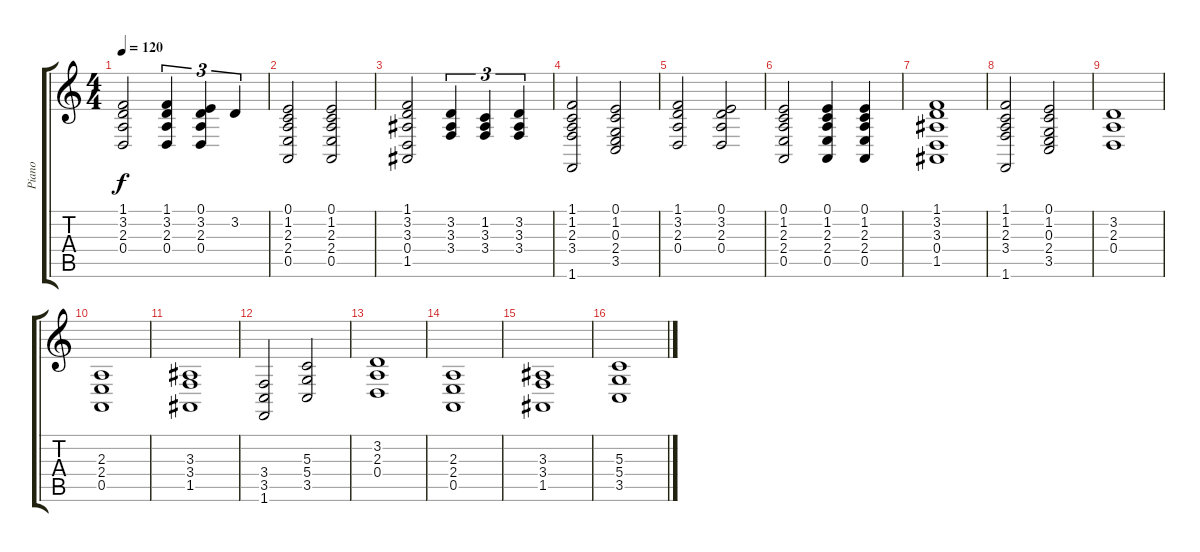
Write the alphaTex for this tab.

\track ("Piano" "Piano") {instrument brightacousticpiano}
\staff {score tabs}
\tuning (E4 B3 G3 D3 A2 E2) {hide}
\ts (4 4)
\tempo 120
\clef g2
\ks c
(1.1 3.2 2.3 0.4).2{dy f instrument brightacousticpiano} (1.1 3.2 2.3 0.4).4{tu (3 2)} (0.1 3.2 2.3 0.4).4{tu (3 2)} 3.2.4{tu (3 2)} |
(0.1 1.2 2.3 2.4 0.5).2 (0.1 1.2 2.3 2.4 0.5).2 |
(1.1 3.2 3.3 0.4 1.5).2 (3.2 3.3 3.4).4{tu (3 2)} (1.2 3.3 3.4).4{tu (3 2)} (3.2 3.3 3.4).4{tu (3 2)} |
(1.1 1.2 2.3 3.4 1.6).2 (0.1 1.2 0.3 2.4 3.5).2 |
(1.1 3.2 2.3 0.4).2 (0.1 3.2 2.3 0.4).2 |
(0.1 1.2 2.3 2.4 0.5).2 (0.1 1.2 2.3 2.4 0.5).4 (0.1 1.2 2.3 2.4 0.5).4 |
(1.1 3.2 3.3 0.4 1.5).1 |
(1.1 1.2 2.3 3.4 1.6).2 (0.1 1.2 0.3 2.4 3.5).2 |
(3.2 2.3 0.4).1 |
(2.3 2.4 0.5).1 |
(3.3 3.4 1.5).1 |
(3.4 3.5 1.6).2 (5.3 5.4 3.5).2 |
(3.2 2.3 0.4).1 |
(2.3 2.4 0.5).1 |
(3.3 3.4 1.5).1 |
(5.3 5.4 3.5).1
